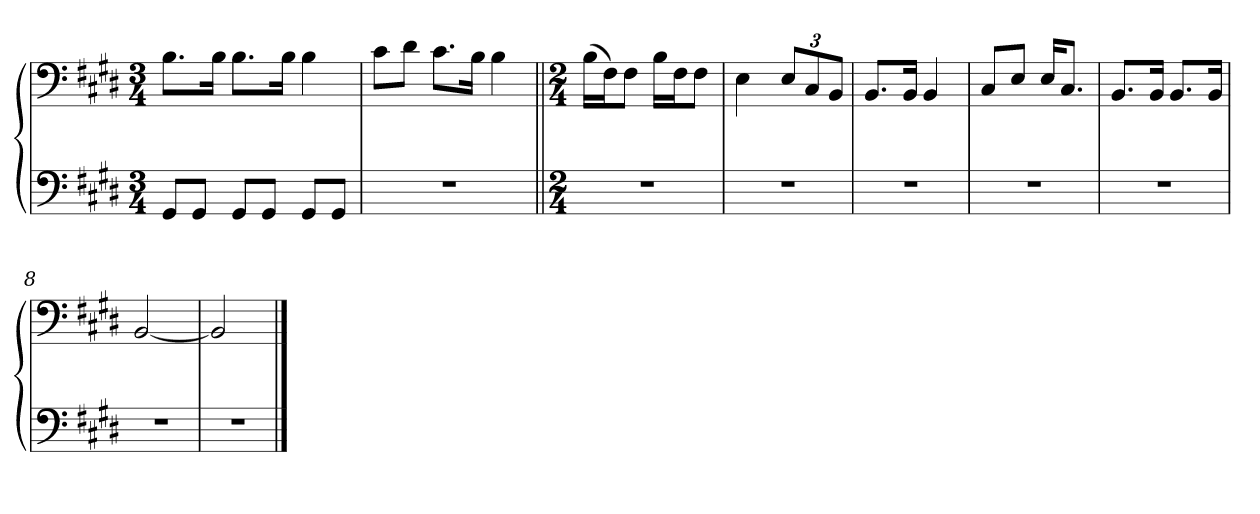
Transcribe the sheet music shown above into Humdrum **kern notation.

**kern	**kern
*part1	*part1
*staff2	*staff1
*clefF4	*clefF4
*k[f#c#g#d#]	*k[f#c#g#d#]
*M3/4	*M3/4
=1	=1
8GG#/L	8.B\L
8GG#/J	.
.	16B\Jk
8GG#/L	8.B\L
8GG#/J	.
.	16B\Jk
8GG#/L	4B\
8GG#/J	.
=2	=2
2.r	8c#\L
.	8d#\J
.	8.c#\L
.	16B\Jk
.	4B\
=3||	=3||
*M2/4	*M2/4
2r	(16B\LL
.	16F#\J)
.	8F#\J
.	16B\LL
.	16F#\J
.	8F#\J
=4	=4
2r	4E\
.	12E/L
.	12C#/
.	12BB/J
=5	=5
2r	8.BB/L
.	16BB/Jk
.	4BB/
=6	=6
2r	8C#/L
.	8E/J
.	16E/KL
.	8.C#/J
=7	=7
2r	8.BB/L
.	16BB/Jk
.	8.BB/L
.	16BB/Jk
=8	=8
2r	[2BB/
=9	=9
2r	2BB/]
==	==
*-	*-
